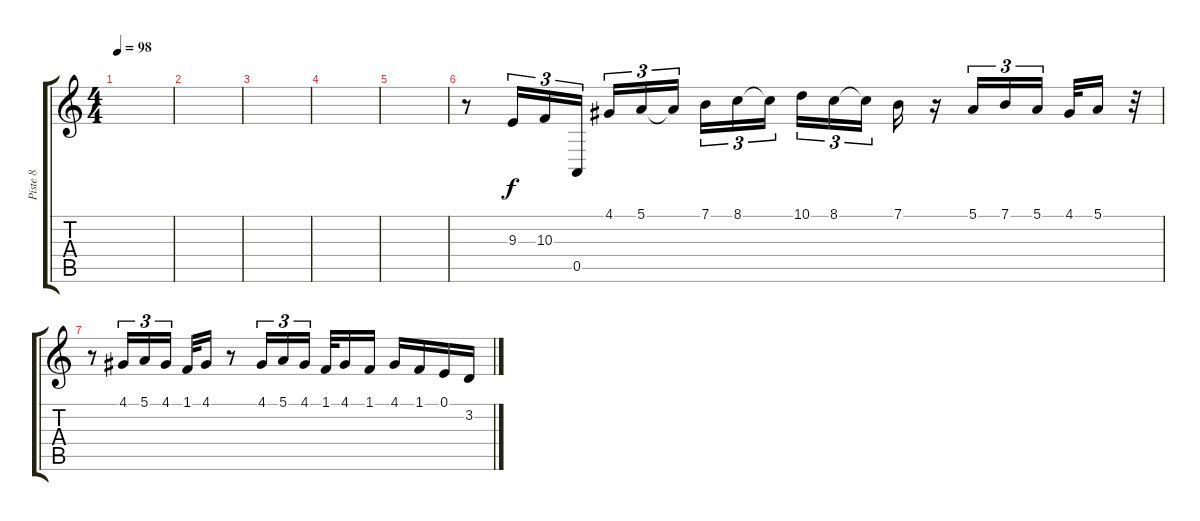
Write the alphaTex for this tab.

\track ("Piste 8" "Piste 8") {instrument stringensemble1}
\staff {score tabs}
\tuning (E4 B3 G3 D3 A2 E2) {hide}
\ts (4 4)
\tempo 98
\clef g2
\ks c
|
|
|
|
|
r.8 9.3.16{tu (3 2)} 10.3.16{tu (3 2)} 0.5.16{tu (3 2)} 4.1.16{tu (3 2)} 5.1.16{tu (3 2)} 5.1{t}.16{tu (3 2)} 7.1.16{tu (3 2)} 8.1.16{tu (3 2)} 8.1{t}.16{tu (3 2)} 10.1.16{tu (3 2)} 8.1.16{tu (3 2)} 8.1{t}.16{tu (3 2)} 7.1.16 r.16 5.1.16{tu (3 2)} 7.1.16{tu (3 2)} 5.1.16{tu (3 2)} 4.1.32 5.1.16 r.32 |
r.8 4.1.16{tu (3 2)} 5.1.16{tu (3 2)} 4.1.16{tu (3 2)} 1.1.32 4.1.16 r.8 4.1.16{tu (3 2)} 5.1.16{tu (3 2)} 4.1.16{tu (3 2)} 1.1.32 4.1.16 1.1.16 4.1.16 1.1.16 0.1.16 3.2.16
